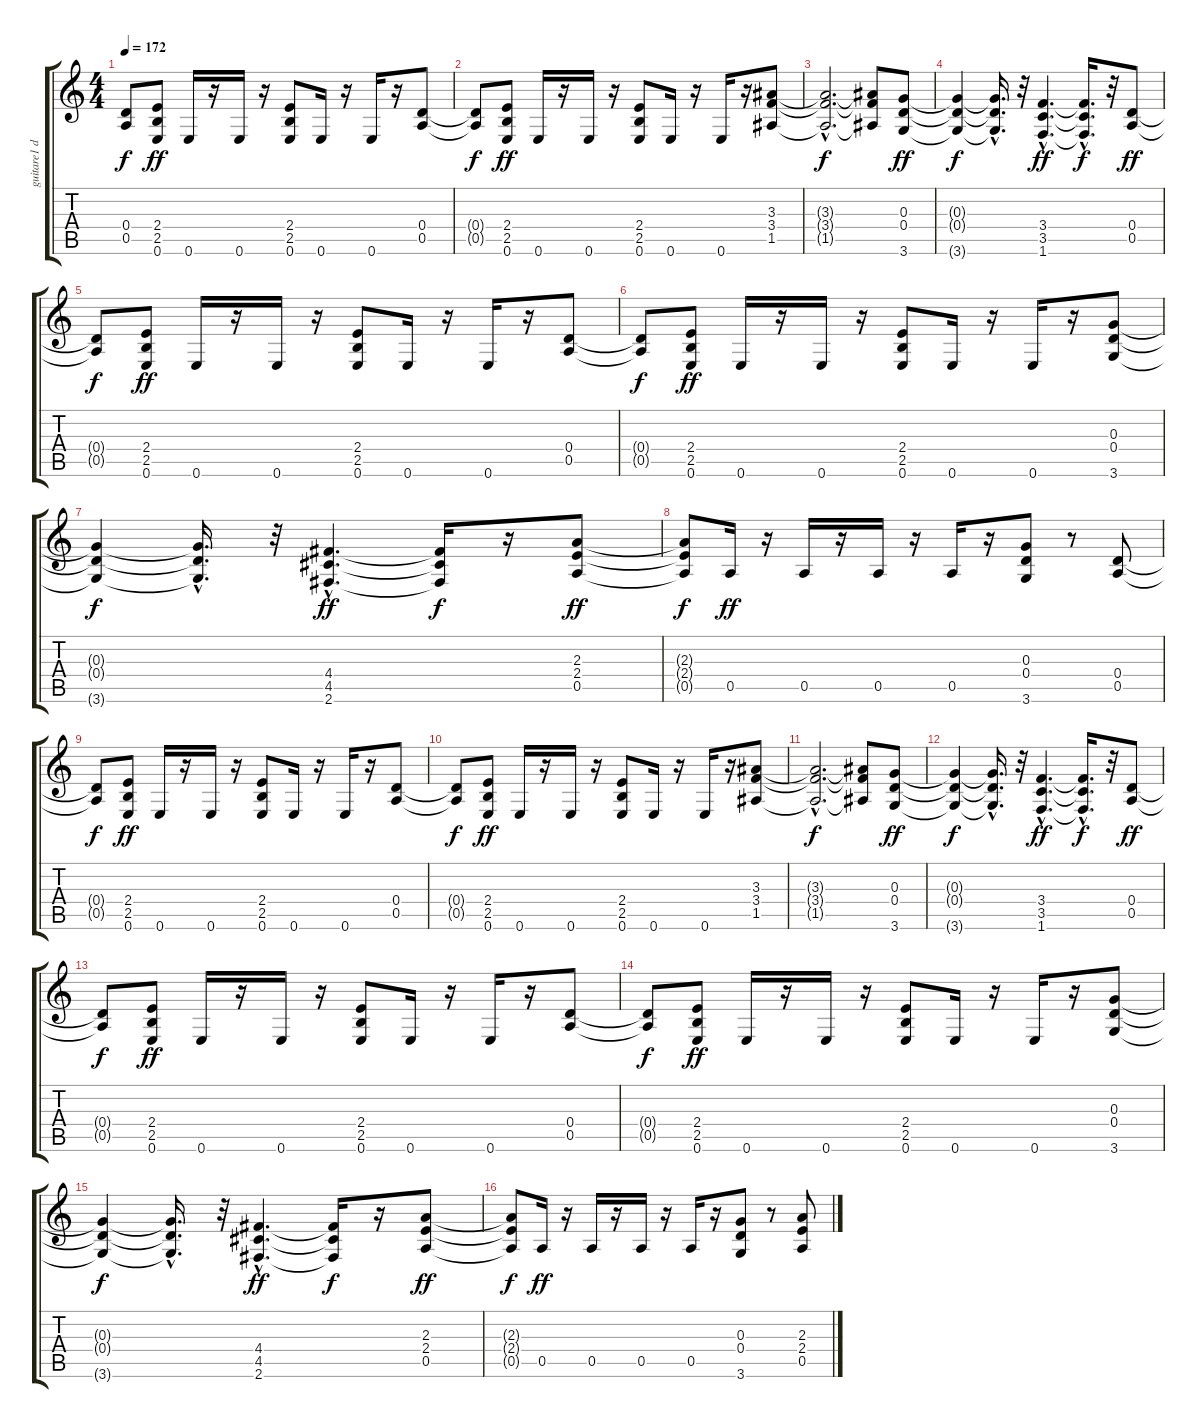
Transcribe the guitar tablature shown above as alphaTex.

\track ("guitare1 disto" "guitare1 d") {instrument distortionguitar}
\staff {score tabs}
\tuning (E4 B3 G3 D3 A2 E2) {hide}
\ts (4 4)
\tempo 172
\clef g2
\ks c
(0.4{t} 0.5{t}).8{dy f} (2.4 2.5 0.6).8{dy ff} 0.6.16 r.16 0.6.16 r.16 (2.4 2.5 0.6).8 0.6.16 r.16 0.6.16 r.16 (0.4 0.5).8 |
(0.4{t} 0.5{t}).8{dy f} (2.4 2.5 0.6).8{dy ff} 0.6.16 r.16 0.6.16 r.16 (2.4 2.5 0.6).8 0.6.16 r.16 0.6.16 r.16 (3.3 3.4 1.5).8 |
(3.3{hac t} 3.4{hac t} 1.5{hac t}).2{d dy f} (3.3{t} 3.4{t} 1.5{t}).8 (0.3 0.4 3.6).8{dy ff} |
(0.3{t} 0.4{t} 3.6{t}).4{dy f} (0.3{hac t} 0.4{hac t} 3.6{hac t}).16{d} r.32 (3.4{hac} 3.5{hac} 1.6{hac}).4{d dy ff} (3.4{hac t} 3.5{hac t} 1.6{hac t}).16{d dy f} r.32 (0.4 0.5).8{dy ff} |
(0.4{t} 0.5{t}).8{dy f} (2.4 2.5 0.6).8{dy ff} 0.6.16 r.16 0.6.16 r.16 (2.4 2.5 0.6).8 0.6.16 r.16 0.6.16 r.16 (0.4 0.5).8 |
(0.4{t} 0.5{t}).8{dy f} (2.4 2.5 0.6).8{dy ff} 0.6.16 r.16 0.6.16 r.16 (2.4 2.5 0.6).8 0.6.16 r.16 0.6.16 r.16 (0.3 0.4 3.6).8 |
(0.3{t} 0.4{t} 3.6{t}).4{dy f} (0.3{hac t} 0.4{hac t} 3.6{hac t}).16{d} r.32 (4.4{hac} 4.5{hac} 2.6{hac}).4{d dy ff} (4.4{t} 4.5{t} 2.6{t}).16{dy f} r.16 (2.3 2.4 0.5).8{dy ff} |
(2.3{t} 2.4{t} 0.5{t}).8{dy f} 0.5.16{dy ff} r.16 0.5.16 r.16 0.5.16 r.16 0.5.16 r.16 (0.3 0.4 3.6).8 r.8 (0.4 0.5).8 |
(0.4{t} 0.5{t}).8{dy f} (2.4 2.5 0.6).8{dy ff} 0.6.16 r.16 0.6.16 r.16 (2.4 2.5 0.6).8 0.6.16 r.16 0.6.16 r.16 (0.4 0.5).8 |
(0.4{t} 0.5{t}).8{dy f} (2.4 2.5 0.6).8{dy ff} 0.6.16 r.16 0.6.16 r.16 (2.4 2.5 0.6).8 0.6.16 r.16 0.6.16 r.16 (3.3 3.4 1.5).8 |
(3.3{hac t} 3.4{hac t} 1.5{hac t}).2{d dy f} (3.3{t} 3.4{t} 1.5{t}).8 (0.3 0.4 3.6).8{dy ff} |
(0.3{t} 0.4{t} 3.6{t}).4{dy f} (0.3{hac t} 0.4{hac t} 3.6{hac t}).16{d} r.32 (3.4{hac} 3.5{hac} 1.6{hac}).4{d dy ff} (3.4{hac t} 3.5{hac t} 1.6{hac t}).16{d dy f} r.32 (0.4 0.5).8{dy ff} |
(0.4{t} 0.5{t}).8{dy f} (2.4 2.5 0.6).8{dy ff} 0.6.16 r.16 0.6.16 r.16 (2.4 2.5 0.6).8 0.6.16 r.16 0.6.16 r.16 (0.4 0.5).8 |
(0.4{t} 0.5{t}).8{dy f} (2.4 2.5 0.6).8{dy ff} 0.6.16 r.16 0.6.16 r.16 (2.4 2.5 0.6).8 0.6.16 r.16 0.6.16 r.16 (0.3 0.4 3.6).8 |
(0.3{t} 0.4{t} 3.6{t}).4{dy f} (0.3{hac t} 0.4{hac t} 3.6{hac t}).16{d} r.32 (4.4{hac} 4.5{hac} 2.6{hac}).4{d dy ff} (4.4{t} 4.5{t} 2.6{t}).16{dy f} r.16 (2.3 2.4 0.5).8{dy ff} |
(2.3{t} 2.4{t} 0.5{t}).8{dy f} 0.5.16{dy ff} r.16 0.5.16 r.16 0.5.16 r.16 0.5.16 r.16 (0.3 0.4 3.6).8 r.8 (2.3 2.4 0.5).8
